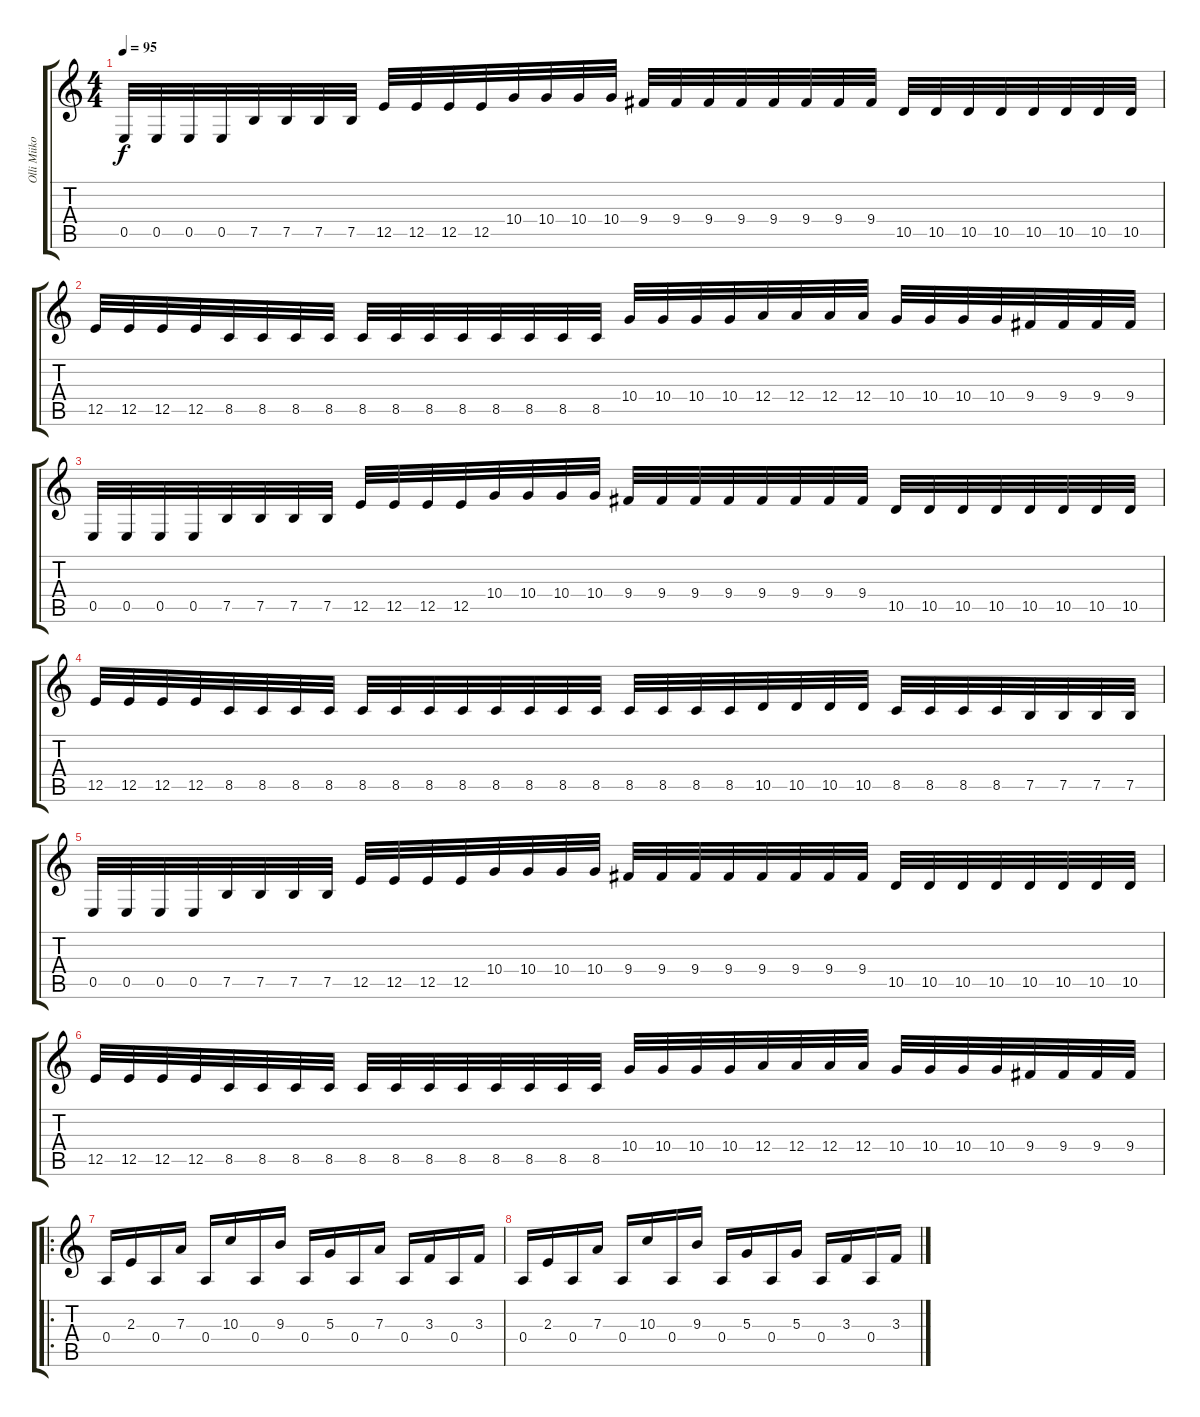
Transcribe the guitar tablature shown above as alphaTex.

\track ("Olli Miikonen" "Olli Miiko") {instrument distortionguitar}
\staff {score tabs}
\tuning (B3 Gb3 D3 A2 E2 B1) {hide}
\ts (4 4)
\tempo 95
\clef g2
\ks c
0.5.32{dy f} 0.5.32 0.5.32 0.5.32 7.5.32 7.5.32 7.5.32 7.5.32 12.5.32 12.5.32 12.5.32 12.5.32 10.4.32 10.4.32 10.4.32 10.4.32 9.4.32 9.4.32 9.4.32 9.4.32 9.4.32 9.4.32 9.4.32 9.4.32 10.5.32 10.5.32 10.5.32 10.5.32 10.5.32 10.5.32 10.5.32 10.5.32 |
12.5.32 12.5.32 12.5.32 12.5.32 8.5.32 8.5.32 8.5.32 8.5.32 8.5.32 8.5.32 8.5.32 8.5.32 8.5.32 8.5.32 8.5.32 8.5.32 10.4.32 10.4.32 10.4.32 10.4.32 12.4.32 12.4.32 12.4.32 12.4.32 10.4.32 10.4.32 10.4.32 10.4.32 9.4.32 9.4.32 9.4.32 9.4.32 |
0.5.32 0.5.32 0.5.32 0.5.32 7.5.32 7.5.32 7.5.32 7.5.32 12.5.32 12.5.32 12.5.32 12.5.32 10.4.32 10.4.32 10.4.32 10.4.32 9.4.32 9.4.32 9.4.32 9.4.32 9.4.32 9.4.32 9.4.32 9.4.32 10.5.32 10.5.32 10.5.32 10.5.32 10.5.32 10.5.32 10.5.32 10.5.32 |
12.5.32 12.5.32 12.5.32 12.5.32 8.5.32 8.5.32 8.5.32 8.5.32 8.5.32 8.5.32 8.5.32 8.5.32 8.5.32 8.5.32 8.5.32 8.5.32 8.5.32 8.5.32 8.5.32 8.5.32 10.5.32 10.5.32 10.5.32 10.5.32 8.5.32 8.5.32 8.5.32 8.5.32 7.5.32 7.5.32 7.5.32 7.5.32 |
0.5.32 0.5.32 0.5.32 0.5.32 7.5.32 7.5.32 7.5.32 7.5.32 12.5.32 12.5.32 12.5.32 12.5.32 10.4.32 10.4.32 10.4.32 10.4.32 9.4.32 9.4.32 9.4.32 9.4.32 9.4.32 9.4.32 9.4.32 9.4.32 10.5.32 10.5.32 10.5.32 10.5.32 10.5.32 10.5.32 10.5.32 10.5.32 |
12.5.32 12.5.32 12.5.32 12.5.32 8.5.32 8.5.32 8.5.32 8.5.32 8.5.32 8.5.32 8.5.32 8.5.32 8.5.32 8.5.32 8.5.32 8.5.32 10.4.32 10.4.32 10.4.32 10.4.32 12.4.32 12.4.32 12.4.32 12.4.32 10.4.32 10.4.32 10.4.32 10.4.32 9.4.32 9.4.32 9.4.32 9.4.32 |
\ro
0.4.16 2.3.16 0.4.16 7.3.16 0.4.16 10.3.16 0.4.16 9.3.16 0.4.16 5.3.16 0.4.16 7.3.16 0.4.16 3.3.16 0.4.16 3.3.16 |
0.4.16 2.3.16 0.4.16 7.3.16 0.4.16 10.3.16 0.4.16 9.3.16 0.4.16 5.3.16 0.4.16 5.3.16 0.4.16 3.3.16 0.4.16 3.3.16
